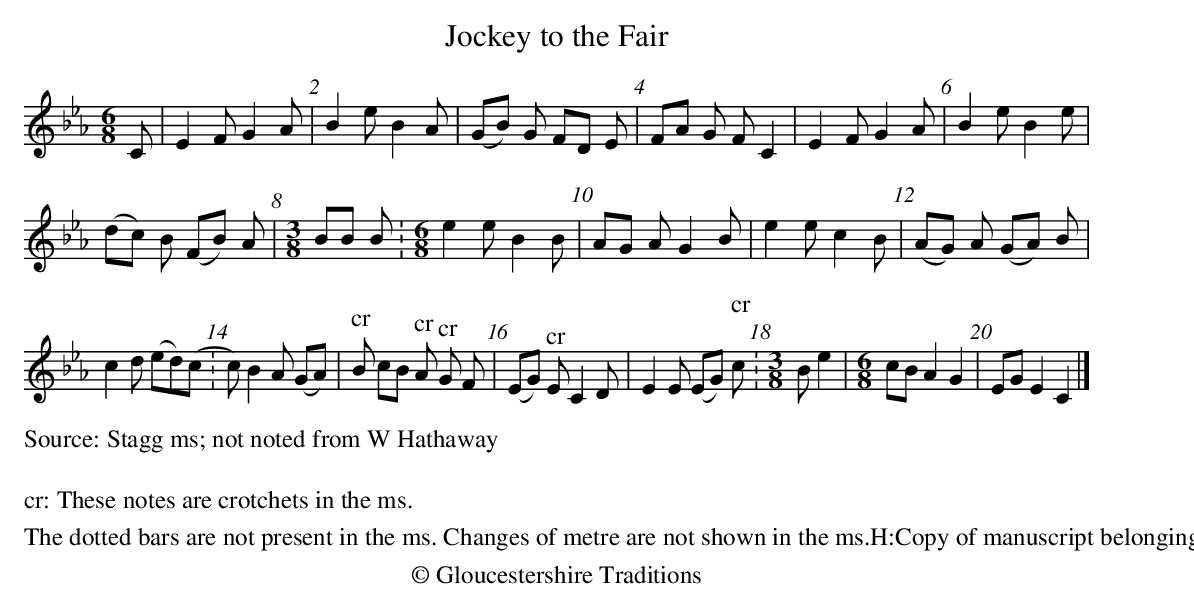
X:1
T:Jockey to the Fair
M:6/8
L:1/8
K:Eb
C|E2FG2A | B2eB2A | (GB) G FD E | FA G FC2 | E2FG2A | B2eB2e |
(dc) B (FB) A |[M:3/8] BB B .|[M:6/8]e2e B2B| AG A G2B | e2e c2B | (AG) A (GA) B |
c2d (ed)(c .| c)B2A (GA) |"^cr"B cB "^cr"A "^cr"G F | (EG) "^cr"EC2D |\
 E2E (EG) "^cr"c.| [M:3/8]Be2 |[M:6/8]cBA2G2 | EG E2C2 |]
